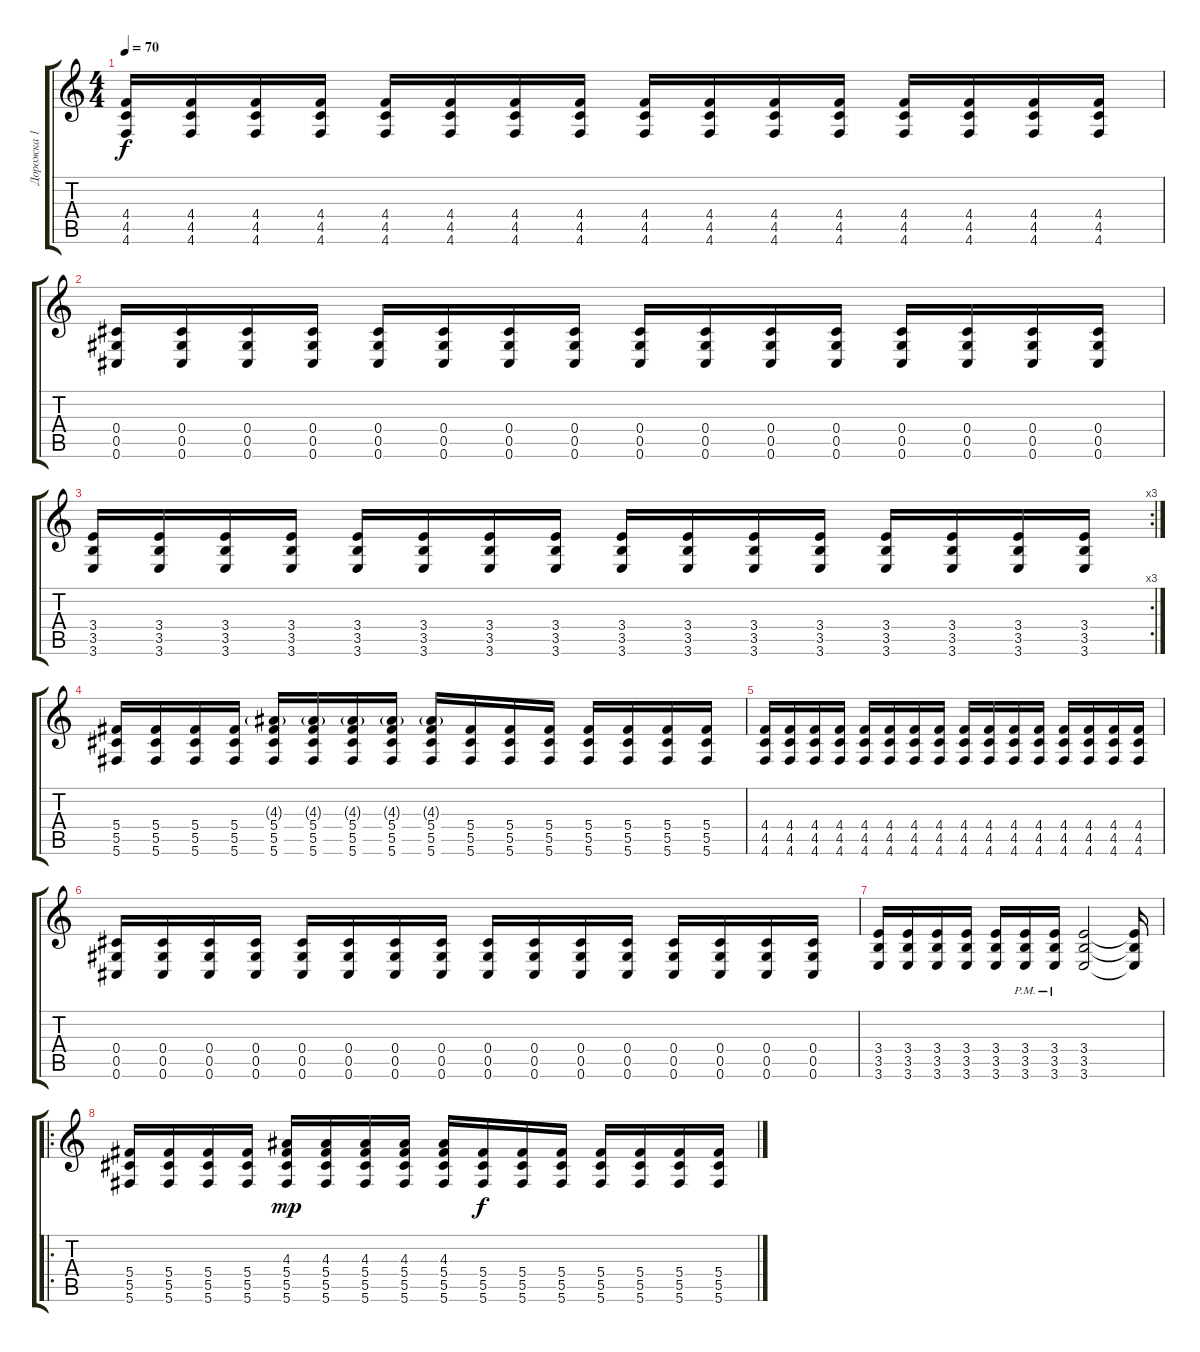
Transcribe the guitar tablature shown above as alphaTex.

\track ("Дорожка 1" "Дорожка 1") {instrument overdrivenguitar}
\staff {score tabs}
\tuning (Eb4 Bb3 Gb3 Db3 Ab2 Db2) {hide}
\ts (4 4)
\tempo 70
\clef g2
\ks c
(4.4 4.5 4.6).16{dy f} (4.4 4.5 4.6).16 (4.4 4.5 4.6).16 (4.4 4.5 4.6).16 (4.4 4.5 4.6).16 (4.4 4.5 4.6).16 (4.4 4.5 4.6).16 (4.4 4.5 4.6).16 (4.4 4.5 4.6).16 (4.4 4.5 4.6).16 (4.4 4.5 4.6).16 (4.4 4.5 4.6).16 (4.4 4.5 4.6).16 (4.4 4.5 4.6).16 (4.4 4.5 4.6).16 (4.4 4.5 4.6).16 |
(0.4 0.5 0.6).16 (0.4 0.5 0.6).16 (0.4 0.5 0.6).16 (0.4 0.5 0.6).16 (0.4 0.5 0.6).16 (0.4 0.5 0.6).16 (0.4 0.5 0.6).16 (0.4 0.5 0.6).16 (0.4 0.5 0.6).16 (0.4 0.5 0.6).16 (0.4 0.5 0.6).16 (0.4 0.5 0.6).16 (0.4 0.5 0.6).16 (0.4 0.5 0.6).16 (0.4 0.5 0.6).16 (0.4 0.5 0.6).16 |
\rc 3
(3.4 3.5 3.6).16 (3.4 3.5 3.6).16 (3.4 3.5 3.6).16 (3.4 3.5 3.6).16 (3.4 3.5 3.6).16 (3.4 3.5 3.6).16 (3.4 3.5 3.6).16 (3.4 3.5 3.6).16 (3.4 3.5 3.6).16 (3.4 3.5 3.6).16 (3.4 3.5 3.6).16 (3.4 3.5 3.6).16 (3.4 3.5 3.6).16 (3.4 3.5 3.6).16 (3.4 3.5 3.6).16 (3.4 3.5 3.6).16 |
(5.4 5.5 5.6).16 (5.4 5.5 5.6).16 (5.4 5.5 5.6).16 (5.4 5.5 5.6).16 (4.3{g} 5.4 5.5 5.6).16 (4.3{g} 5.4 5.5 5.6).16 (4.3{g} 5.4 5.5 5.6).16 (4.3{g} 5.4 5.5 5.6).16 (4.3{g} 5.4 5.5 5.6).16 (5.4 5.5 5.6).16 (5.4 5.5 5.6).16 (5.4 5.5 5.6).16 (5.4 5.5 5.6).16 (5.4 5.5 5.6).16 (5.4 5.5 5.6).16 (5.4 5.5 5.6).16 |
(4.4 4.5 4.6).16 (4.4 4.5 4.6).16 (4.4 4.5 4.6).16 (4.4 4.5 4.6).16 (4.4 4.5 4.6).16 (4.4 4.5 4.6).16 (4.4 4.5 4.6).16 (4.4 4.5 4.6).16 (4.4 4.5 4.6).16 (4.4 4.5 4.6).16 (4.4 4.5 4.6).16 (4.4 4.5 4.6).16 (4.4 4.5 4.6).16 (4.4 4.5 4.6).16 (4.4 4.5 4.6).16 (4.4 4.5 4.6).16 |
(0.4 0.5 0.6).16 (0.4 0.5 0.6).16 (0.4 0.5 0.6).16 (0.4 0.5 0.6).16 (0.4 0.5 0.6).16 (0.4 0.5 0.6).16 (0.4 0.5 0.6).16 (0.4 0.5 0.6).16 (0.4 0.5 0.6).16 (0.4 0.5 0.6).16 (0.4 0.5 0.6).16 (0.4 0.5 0.6).16 (0.4 0.5 0.6).16 (0.4 0.5 0.6).16 (0.4 0.5 0.6).16 (0.4 0.5 0.6).16 |
(3.4 3.5 3.6).16 (3.4 3.5 3.6).16 (3.4 3.5 3.6).16 (3.4 3.5 3.6).16 (3.4 3.5 3.6).16 (3.4{pm} 3.5{pm} 3.6{pm}).16 (3.4{pm} 3.5{pm} 3.6{pm}).16 (3.4 3.5 3.6).2 (3.4{t} 3.5{t} 3.6{t}).16 |
\ro
(5.4 5.5 5.6).16 (5.4 5.5 5.6).16 (5.4 5.5 5.6).16 (5.4 5.5 5.6).16 (4.3 5.4 5.5 5.6).16{dy mp} (4.3 5.4 5.5 5.6).16 (4.3 5.4 5.5 5.6).16 (4.3 5.4 5.5 5.6).16 (4.3 5.4 5.5 5.6).16 (5.4 5.5 5.6).16{dy f} (5.4 5.5 5.6).16 (5.4 5.5 5.6).16 (5.4 5.5 5.6).16 (5.4 5.5 5.6).16 (5.4 5.5 5.6).16 (5.4 5.5 5.6).16
